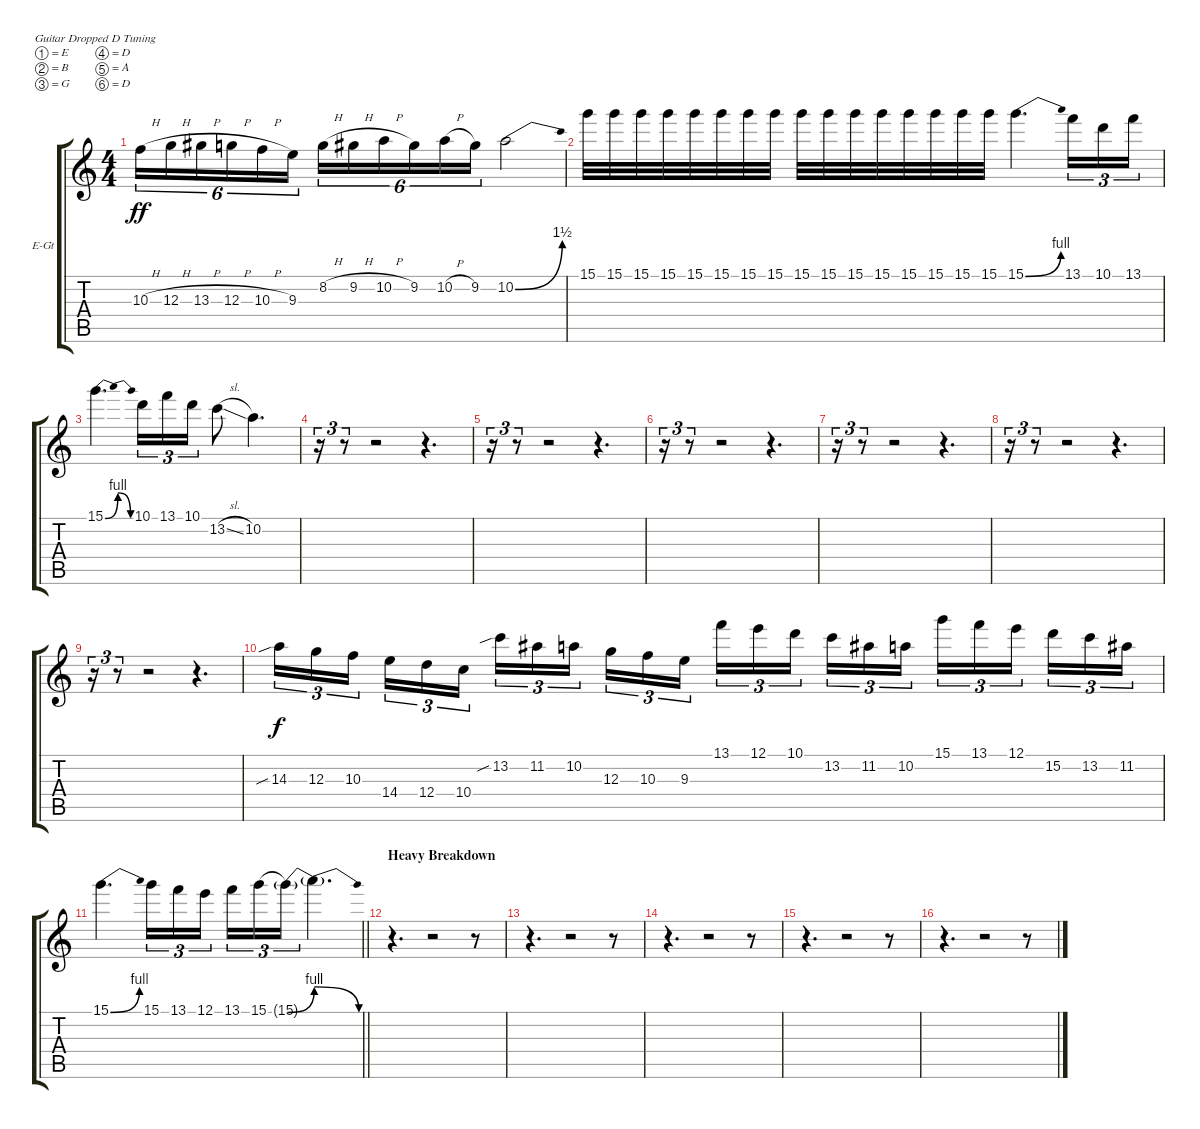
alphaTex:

\bracketExtendMode groupsimilarinstruments
\firstSystemTrackNameOrientation horizontal
\otherSystemsTrackNameOrientation horizontal
\track ("Electric Guitar 5" "E-Gt") {instrument distortionguitar}
\staff {score tabs}
\tuning (E4 B3 G3 D3 A2 D2)
\ts (4 4)
\tempo (142 hide)
\clef g2
\ks c
10.3{h}.16{tu (6 4) dy ff} 12.3{h}.16{tu (6 4)} 13.3{h}.16{tu (6 4)} 12.3{h}.16{tu (6 4)} 10.3{h}.16{tu (6 4)} 9.3.16{tu (6 4)} 8.2{h}.16{tu (6 4)} 9.2{h}.16{tu (6 4)} 10.2{h}.16{tu (6 4)} 9.2.16{tu (6 4)} 10.2{h}.16{tu (6 4)} 9.2.16{tu (6 4)} 10.2{be (bend 0 0 60 6)}.2 |
15.1.32 15.1.32 15.1.32 15.1.32 15.1.32 15.1.32 15.1.32 15.1.32 15.1.32 15.1.32 15.1.32 15.1.32 15.1.32 15.1.32 15.1.32 15.1.32 15.1{be (bend 0 0 60 4)}.4{d} 13.1.16{tu (3 2)} 10.1.16{tu (3 2)} 13.1.16{tu (3 2)} |
15.1{be (bendrelease 0 0 30 4 30 4 60 0)}.4{d} 10.1.16{tu (3 2)} 13.1.16{tu (3 2)} 10.1.16{tu (3 2)} 13.2{sl}.8 10.2.4{d} |
r.16{tu (3 2)} r.8{tu (3 2)} r.2 r.4{d} |
r.16{tu (3 2)} r.8{tu (3 2)} r.2 r.4{d} |
r.16{tu (3 2)} r.8{tu (3 2)} r.2 r.4{d} |
r.16{tu (3 2)} r.8{tu (3 2)} r.2 r.4{d} |
r.16{tu (3 2)} r.8{tu (3 2)} r.2 r.4{d} |
r.16{tu (3 2)} r.8{tu (3 2)} r.2 r.4{d} |
14.3{sib}.16{tu (3 2) dy f} 12.3.16{tu (3 2)} 10.3.16{tu (3 2)} 14.4.16{tu (3 2)} 12.4.16{tu (3 2)} 10.4.16{tu (3 2)} 13.2{sib}.16{tu (3 2)} 11.2.16{tu (3 2)} 10.2.16{tu (3 2)} 12.3.16{tu (3 2)} 10.3.16{tu (3 2)} 9.3.16{tu (3 2)} 13.1.16{tu (3 2)} 12.1.16{tu (3 2)} 10.1.16{tu (3 2)} 13.2.16{tu (3 2)} 11.2.16{tu (3 2)} 10.2.16{tu (3 2)} 15.1.16{tu (3 2)} 13.1.16{tu (3 2)} 12.1.16{tu (3 2)} 15.2.16{tu (3 2)} 13.2.16{tu (3 2)} 11.2.16{tu (3 2)} |
\barLineRight lightlight
15.1{be (bend 0 0 60 4)}.4{d} 15.1.16{tu (3 2)} 13.1.16{tu (3 2)} 12.1.16{tu (3 2)} 13.1.16{tu (3 2)} 15.1{be (hold 0 0 60 0)}.16{tu (3 2)} 15.1{be (bend 0 0 60 4) t}.16{tu (3 2)} 15.1{be (release 0 4 60 0) t}.4{d} |
\section ("" "Heavy Breakdown")
r.4{d} r.2 r.8 |
r.4{d} r.2 r.8 |
r.4{d} r.2 r.8 |
r.4{d} r.2 r.8 |
r.4{d} r.2 r.8
